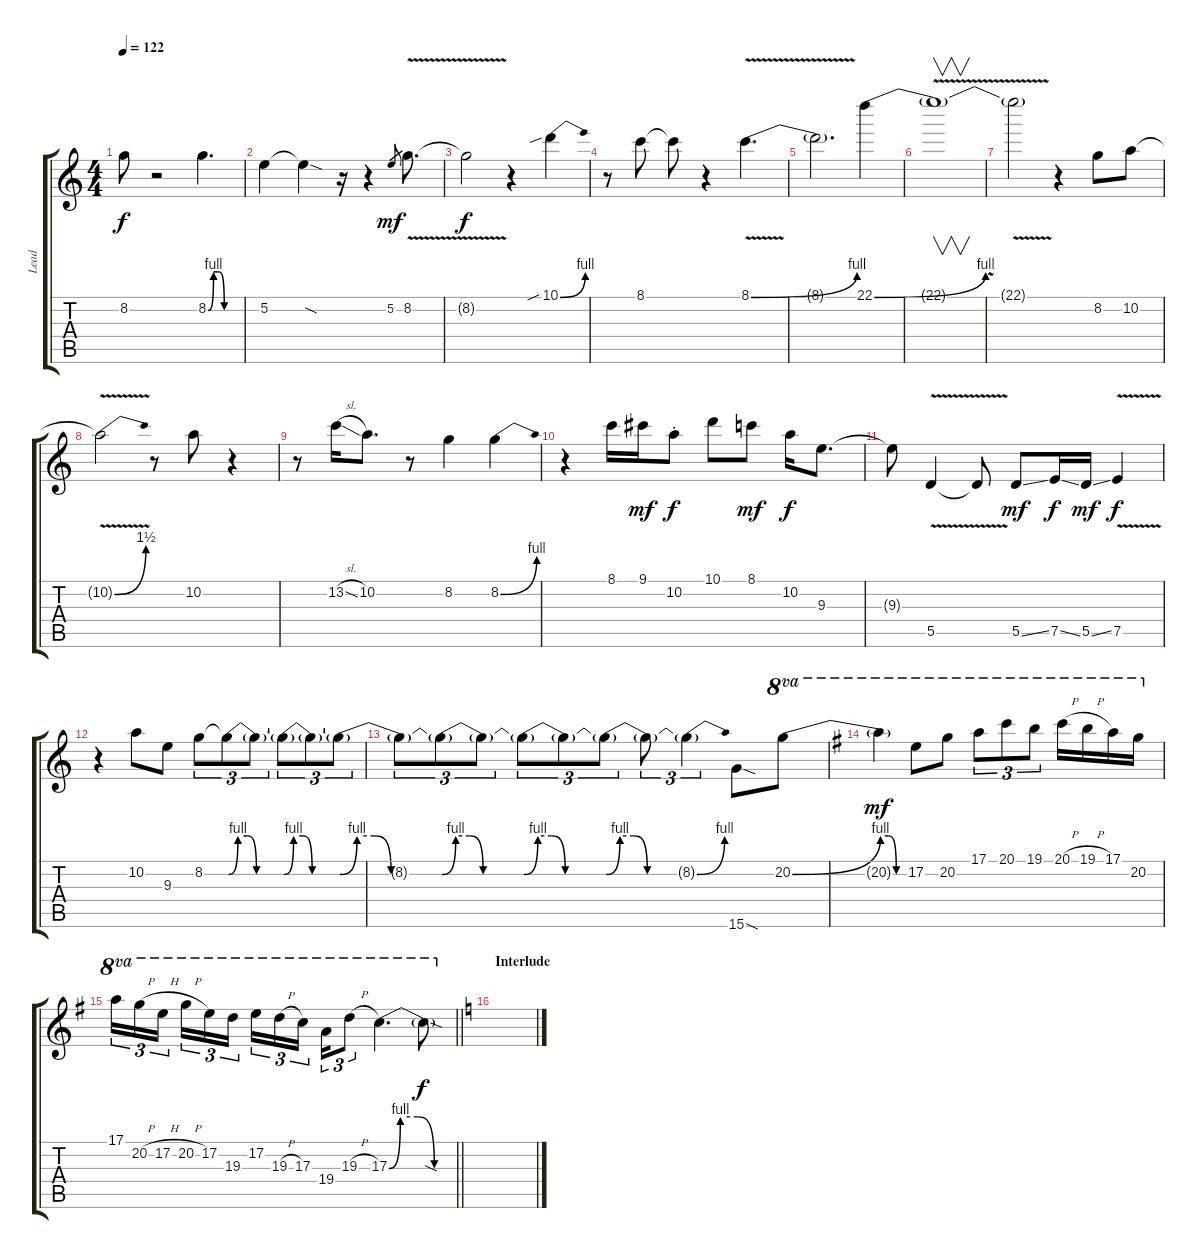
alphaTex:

\track ("Lead" "Lead") {instrument overdrivenguitar}
\staff {score tabs}
\tuning (E4 B3 G3 D3 A2 E2) {hide}
\ts (4 4)
\tempo 122
\clef g2
\ks c
8.2{t}.8{dy f} r.2 8.2{be (custom 0 0 10 4 20 4 30 0 60 0)}.4{d} |
5.2.4 5.2{sod t}.4 r.16 r.4 5.2.8{gr dy mf} 8.2{v}.8{d} |
8.2{t}.2{dy f} r.4 10.1{be (bend 0 0 60 4) sib}.4 |
r.8 8.1.8 8.1{t}.8 r.4 8.1{be (bend 0 0 60 4) v}.4{d} |
8.1{t}.2{d} 22.1{be (bend 0 0 60 4)}.4 |
22.1{v t}.1{v} |
22.1{t}.2 r.4 8.2.8 10.2.8 |
10.2{be (bend 0 0 60 6) v t}.2 r.8 10.2.8 r.4 |
r.8 13.2{sl}.16 10.2.8{d} r.8 8.2.4 8.2{be (bend 0 0 60 4)}.4 |
r.4 8.1.16 9.1.16{dy mf} 10.2{st}.8{dy f} 10.1.8 8.1.8{dy mf} 10.2.16{dy f} 9.3.8{d} |
9.3{t}.8 5.5{v}.4 5.5{t}.8 5.5{ss}.8{dy mf} 7.5{ss}.16{dy f} 5.5{ss}.16{dy mf} 7.5{v}.4{dy f} |
r.4 10.2.8 9.3.8 8.2.8{tu (3 2)} 8.2{be (custom 0 0 10 4 20 4 30 0 60 0) t}.8{tu (3 2)} 8.2{t}.8{tu (3 2)} 8.2{be (custom 0 0 10 4 20 4 30 0 60 0) t}.8{tu (3 2)} 8.2{t}.8{tu (3 2)} 8.2{be (custom 0 0 10 4 20 4 30 0 60 0) t}.8{tu (3 2)} |
8.2{t}.8{tu (3 2)} 8.2{be (custom 0 0 10 4 20 4 30 0 60 0) t}.8{tu (3 2)} 8.2{t}.8{tu (3 2)} 8.2{be (custom 0 0 10 4 20 4 30 0 60 0) t}.8{tu (3 2)} 8.2{t}.8{tu (3 2)} 8.2{be (custom 0 0 10 4 20 4 30 0 60 0) t}.8{tu (3 2)} 8.2{t}.8{tu (3 2)} 8.2{be (bend 0 0 60 4) t}.4{tu (3 2)} 15.6{sod}.8 20.2{be (bend 0 0 60 4)}.8{ot 8va} |
\ks g
20.2{be (custom 0 4 20 4 40 0 60 0) t}.4{ot 8va dy mf} 17.2.8{ot 8va} 20.2.8{ot 8va} 17.1.8{tu (3 2) ot 8va} 20.1.8{tu (3 2) ot 8va} 19.1.8{tu (3 2) ot 8va} 20.1{h}.16{ot 8va} 19.1{h}.16{ot 8va} 17.1.16{ot 8va} 20.2.16{ot 8va} |
\barLineRight lightlight
17.1.16{tu (3 2) ot 8va} 20.2{h}.16{tu (3 2) ot 8va} 17.2{h}.16{tu (3 2) ot 8va beam splitsecondary} 20.2{h}.16{tu (3 2) ot 8va} 17.2.16{tu (3 2) ot 8va} 19.3.16{tu (3 2) ot 8va} 17.2.16{tu (3 2) ot 8va} 19.3{h}.16{tu (3 2) ot 8va} 17.3.16{tu (3 2) ot 8va beam splitsecondary} 19.4.16{tu (3 2) ot 8va} 19.3{h}.8{tu (3 2) ot 8va} 17.3{be (custom 0 0 10 4 25 4 40 0 60 0)}.4{d ot 8va} 17.3{sod t}.8{ot 8va dy f} |
\section ("" "Interlude")
\ks c
